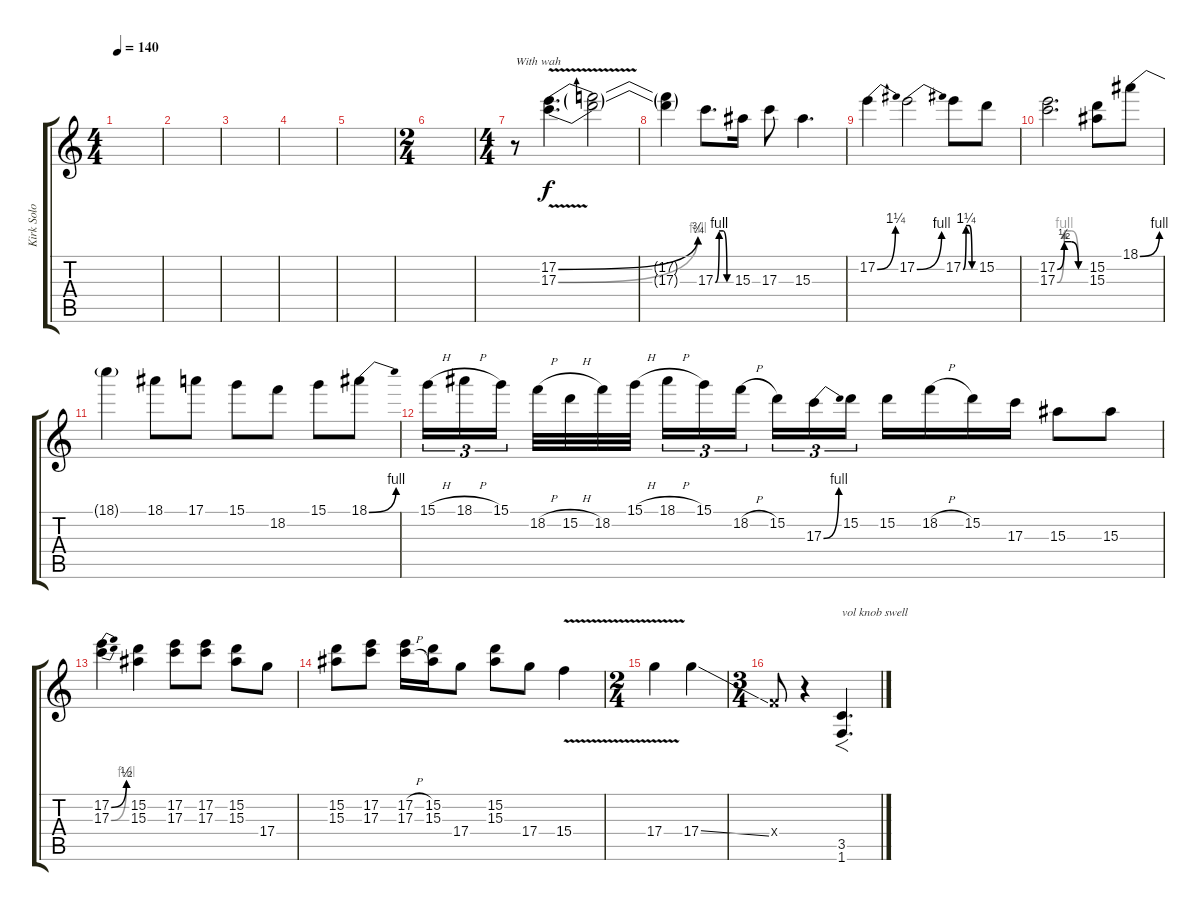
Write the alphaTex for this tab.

\track ("Kirk Solo" "Kirk Solo") {instrument distortionguitar}
\staff {score tabs}
\tuning (E4 B3 G3 D3 A2 E2) {hide}
\ts (4 4)
\tempo 140
\clef g2
\ks c
|
|
|
|
|
\ts (2 4)
|
\ts (4 4)
r.8{txt "With wah"} (17.2{be (bend 0 0 60 3)} 17.3{be (bend 0 0 60 4) v}).4{d} (17.2{t} 17.3{t}).2 |
(17.2{t} 17.3{t}).4 17.3{be (custom 0 0 15 4 30 4 45 0 60 0)}.8{d} 15.3.16 17.3.8 15.3.4{d} |
17.2{be (bend 0 0 60 5)}.4 17.2{be (bend 0 0 60 4)}.2 17.2{be (custom 0 0 15 5 30 5 45 0 60 0)}.8 15.2.8 |
(17.2{be (custom 0 0 15 2 30 2 45 0 60 0)} 17.3{be (custom 0 0 15 4 30 4 45 0 60 0)}).2{d} (15.2 15.3).8 18.1{be (bend 0 0 60 4)}.8 |
18.1{t}.4 18.1.8 17.1.8 15.1.8 18.2.8 15.1.8 18.1{be (bend 0 0 60 4)}.8 |
15.1{h}.16{tu (3 2)} 18.1{h}.16{tu (3 2)} 15.1.16{tu (3 2) beam splitsecondary} 18.2{h}.32 15.2{h}.32 18.2.32 15.1{h}.32 18.1{h}.16{tu (3 2)} 15.1.16{tu (3 2)} 18.2{h}.16{tu (3 2) beam splitsecondary} 15.2.16{tu (3 2)} 17.3{be (bend 0 0 60 4)}.16{tu (3 2)} 15.2.16{tu (3 2)} 15.2.16 18.2{h}.16 15.2.16 17.3.16 15.3.8 15.3.8 |
(17.2{be (bend 0 0 60 2)} 17.3{be (bend 0 0 60 4)}).4 (15.2 15.3).4 (17.2 17.3).8 (17.2 17.3).8 (15.2 15.3).8 17.4.8 |
(15.2 15.3).8 (17.2 17.3).8 (17.2{h} 17.3{h}).16 (15.2 15.3).16 17.4.8 (15.2 15.3).8 17.4.8 15.4{v}.4 |
\ts (2 4)
17.4{v}.4 17.4{ss}.4 |
\ts (3 4)
3.4{x}.8 r.4 (3.5 1.6).4{f d txt "vol knob swell"}
